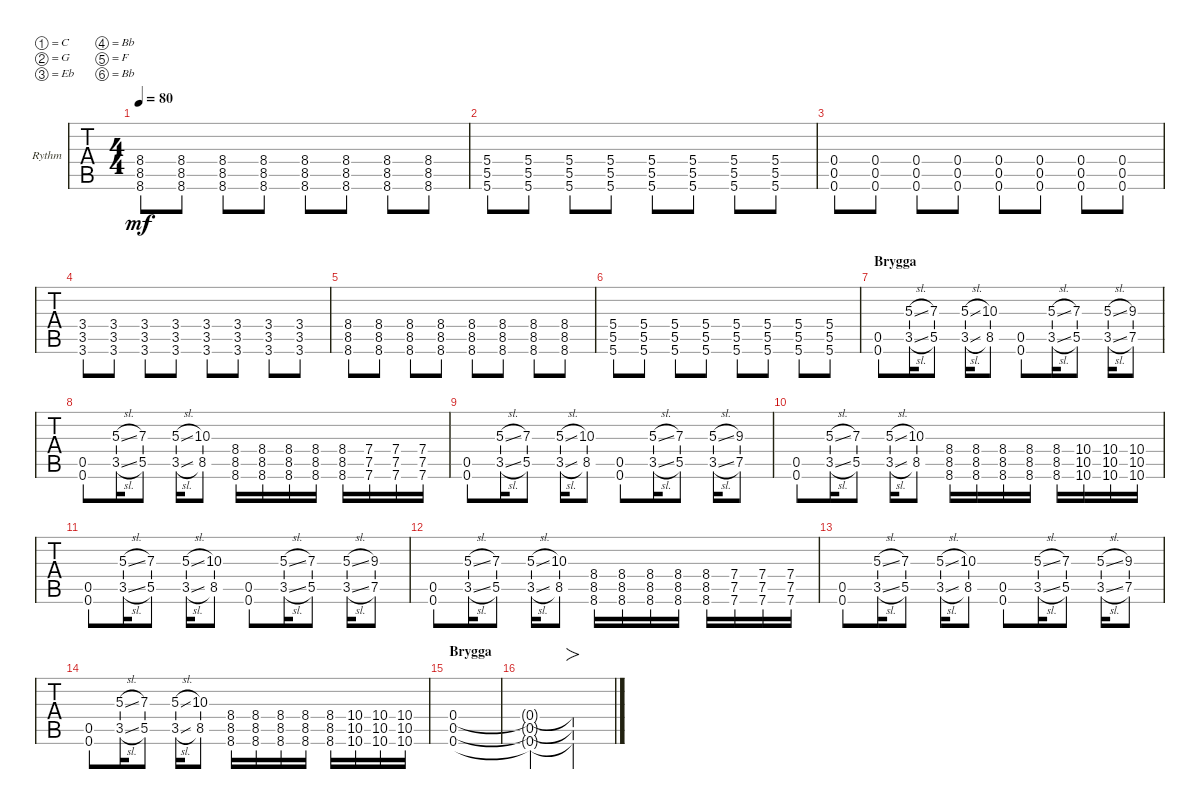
\defaultSystemsLayout 4
\bracketExtendMode groupsimilarinstruments
\firstSystemTrackNameOrientation horizontal
\otherSystemsTrackNameOrientation horizontal
\track ("Rythm" "Rythm") {instrument electricguitarclean}
\staff {tabs}
\tuning (C4 G3 Eb3 Bb2 F2 Bb1)
\ts (4 4)
\tempo 80
\clef g2
\ks c
(8.6 8.5 8.4).8{dy mf} (8.6 8.5 8.4).8 (8.6 8.5 8.4).8 (8.6 8.5 8.4).8 (8.6 8.5 8.4).8 (8.6 8.5 8.4).8 (8.6 8.5 8.4).8 (8.6 8.5 8.4).8 |
(5.6 5.5 5.4).8 (5.6 5.5 5.4).8 (5.6 5.5 5.4).8 (5.6 5.5 5.4).8 (5.6 5.5 5.4).8 (5.6 5.5 5.4).8 (5.6 5.5 5.4).8 (5.6 5.5 5.4).8 |
(0.6 0.5 0.4).8 (0.6 0.5 0.4).8 (0.6 0.5 0.4).8 (0.6 0.5 0.4).8 (0.6 0.5 0.4).8 (0.6 0.5 0.4).8 (0.6 0.5 0.4).8 (0.6 0.5 0.4).8 |
(3.6 3.5 3.4).8 (3.6 3.5 3.4).8 (3.6 3.5 3.4).8 (3.6 3.5 3.4).8 (3.6 3.5 3.4).8 (3.6 3.5 3.4).8 (3.6 3.5 3.4).8 (3.6 3.5 3.4).8 |
(8.6 8.5 8.4).8 (8.6 8.5 8.4).8 (8.6 8.5 8.4).8 (8.6 8.5 8.4).8 (8.6 8.5 8.4).8 (8.6 8.5 8.4).8 (8.6 8.5 8.4).8 (8.6 8.5 8.4).8 |
(5.6 5.5 5.4).8 (5.6 5.5 5.4).8 (5.6 5.5 5.4).8 (5.6 5.5 5.4).8 (5.6 5.5 5.4).8 (5.6 5.5 5.4).8 (5.6 5.5 5.4).8 (5.6 5.5 5.4).8 |
\section ("" "Brygga")
(0.6 0.5).8 (3.5{sl} 5.3{sl}).16 (5.5 7.3).8 (3.5{sl} 5.3{sl}).16 (8.5 10.3).8 (0.6 0.5).8 (3.5{sl} 5.3{sl}).16 (5.5 7.3).8 (3.5{sl} 5.3{sl}).16 (7.5 9.3).8 |
(0.6 0.5).8 (3.5{sl} 5.3{sl}).16 (5.5 7.3).8 (3.5{sl} 5.3{sl}).16 (8.5 10.3).8 (8.5 8.4 8.6).16 (8.5 8.4 8.6).16 (8.5 8.4 8.6).16 (8.5 8.4 8.6).16 (8.5 8.4 8.6).16 (7.5 7.4 7.6).16 (7.5 7.4 7.6).16 (7.5 7.4 7.6).16 |
(0.6 0.5).8 (3.5{sl} 5.3{sl}).16 (5.5 7.3).8 (3.5{sl} 5.3{sl}).16 (8.5 10.3).8 (0.6 0.5).8 (3.5{sl} 5.3{sl}).16 (5.5 7.3).8 (3.5{sl} 5.3{sl}).16 (7.5 9.3).8 |
(0.6 0.5).8 (3.5{sl} 5.3{sl}).16 (5.5 7.3).8 (3.5{sl} 5.3{sl}).16 (8.5 10.3).8 (8.5 8.4 8.6).16 (8.5 8.4 8.6).16 (8.5 8.4 8.6).16 (8.5 8.4 8.6).16 (8.5 8.4 8.6).16 (10.5 10.4 10.6).16 (10.5 10.4 10.6).16 (10.5 10.4 10.6).16 |
(0.6 0.5).8 (3.5{sl} 5.3{sl}).16 (5.5 7.3).8 (3.5{sl} 5.3{sl}).16 (8.5 10.3).8 (0.6 0.5).8 (3.5{sl} 5.3{sl}).16 (5.5 7.3).8 (3.5{sl} 5.3{sl}).16 (7.5 9.3).8 |
(0.6 0.5).8 (3.5{sl} 5.3{sl}).16 (5.5 7.3).8 (3.5{sl} 5.3{sl}).16 (8.5 10.3).8 (8.5 8.4 8.6).16 (8.5 8.4 8.6).16 (8.5 8.4 8.6).16 (8.5 8.4 8.6).16 (8.5 8.4 8.6).16 (7.5 7.4 7.6).16 (7.5 7.4 7.6).16 (7.5 7.4 7.6).16 |
(0.6 0.5).8 (3.5{sl} 5.3{sl}).16 (5.5 7.3).8 (3.5{sl} 5.3{sl}).16 (8.5 10.3).8 (0.6 0.5).8 (3.5{sl} 5.3{sl}).16 (5.5 7.3).8 (3.5{sl} 5.3{sl}).16 (7.5 9.3).8 |
(0.6 0.5).8 (3.5{sl} 5.3{sl}).16 (5.5 7.3).8 (3.5{sl} 5.3{sl}).16 (8.5 10.3).8 (8.5 8.4 8.6).16 (8.5 8.4 8.6).16 (8.5 8.4 8.6).16 (8.5 8.4 8.6).16 (8.5 8.4 8.6).16 (10.5 10.4 10.6).16 (10.5 10.4 10.6).16 (10.5 10.4 10.6).16 |
\section ("" "Brygga")
(0.6 0.5 0.4).1 |
(0.6{t} 0.5{t} 0.4{t}).2 (0.6{t} 0.5{t} 0.4{t}).2{fo}
